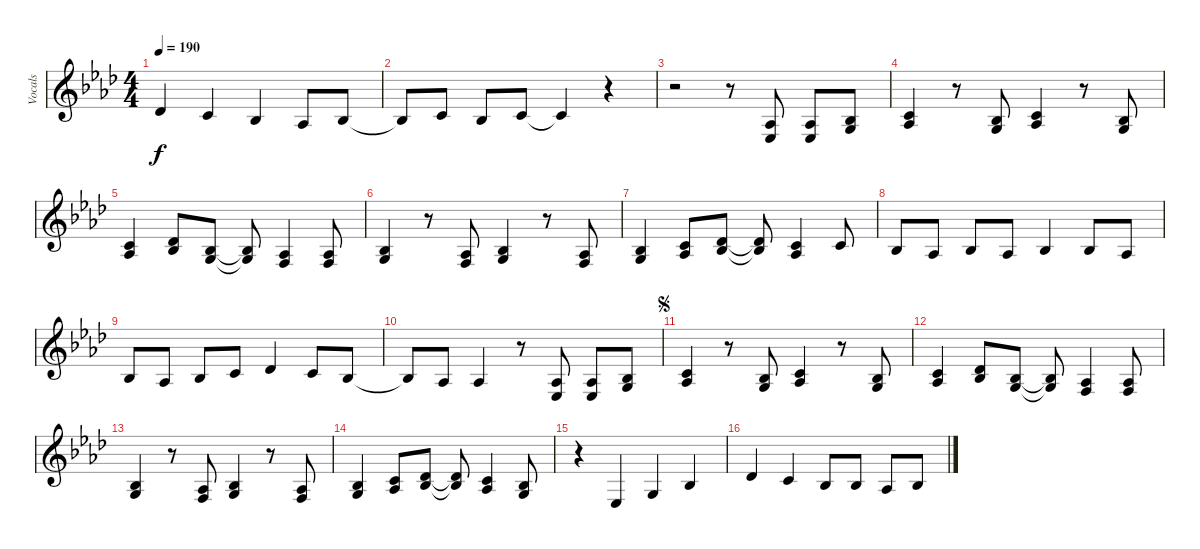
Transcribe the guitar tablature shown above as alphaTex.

\track ("Vocals" "Vocals") {instrument flute}
\staff {score}
\tuning (E4 B3 G3 D3 A2 D2) {hide}
\ts (4 4)
\tempo 190
\clef g2
\ks ab
2.2.4{dy f} 1.2.4 3.3.4 1.3.8 3.3.8 |
3.3{t}.8 1.2.8 3.3.8 1.2.8 1.2{t}.4 r.4 |
r.2 r.8 (1.3 1.4).8 (1.3 1.4).8 (0.3 8.4).8 |
(1.2 1.3).4 r.8 (0.3 8.4).8 (1.2 1.3).4 r.8 (0.3 8.4).8 |
(1.2 1.3).4 (2.2 3.3).8 (3.3 5.4).8 (3.3{t} 5.4{t}).8 (1.3 3.4).4 (1.3 3.4).8 |
(0.3 8.4).4 r.8 (1.3 3.4).8 (0.3 8.4).4 r.8 (1.3 3.4).8 |
(0.3 8.4).4 (1.2 1.3).8 (2.2 3.3).8 (2.2{t} 3.3{t}).8 (1.2 1.3).4 1.2.8 |
3.3.8 1.3.8 3.3.8 1.3.8 3.3.4 3.3.8 1.3.8 |
3.3.8 1.3.8 3.3.8 1.2.8 2.2.4 1.2.8 3.3.8 |
3.3{t}.8 1.3.8 1.3.4 r.8 (1.3 1.4).8 (1.3 1.4).8 (3.3 5.4).8 |
\jump segno
(1.2 1.3).4 r.8 (3.3 5.4).8 (1.2 1.3).4 r.8 (3.3 5.4).8 |
(1.2 1.3).4 (2.2 3.3).8 (3.3 5.4).8 (3.3{t} 5.4{t}).8 (1.3 3.4).4 (1.3 3.4).8 |
(3.3 5.4).4 r.8 (1.3 3.4).8 (3.3 5.4).4 r.8 (1.3 3.4).8 |
(3.3 5.4).4 (1.2 1.3).8 (2.2 3.3).8 (2.2{t} 3.3{t}).8 (1.2 1.3).4 (3.3 5.4).8 |
r.4 1.4.4 0.3.4 3.3.4 |
2.2.4 1.2.4 3.3.8 8.4.8 1.3.8 3.3.8
